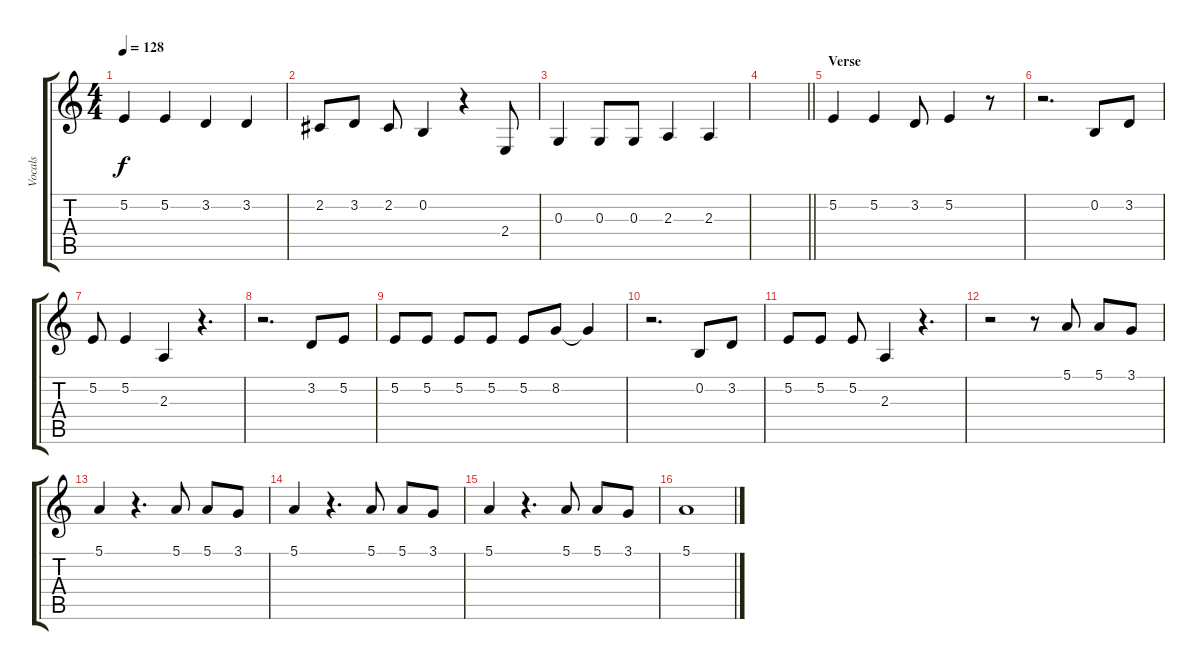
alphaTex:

\track ("Vocals" "Vocals") {instrument choiraahs}
\staff {score tabs}
\tuning (E4 B3 G3 D3 A2 E2) {hide}
\ts (4 4)
\tempo 128
\clef g2
\ks c
5.2.4{dy f} 5.2.4 3.2.4 3.2.4 |
2.2.8 3.2.8 2.2.8 0.2.4 r.4 2.4.8 |
0.3.4 0.3.8 0.3.8 2.3.4 2.3.4 |
\barLineRight lightlight
|
\section ("" "Verse")
5.2.4 5.2.4 3.2.8 5.2.4 r.8 |
r.2{d} 0.2.8 3.2.8 |
5.2.8 5.2.4 2.3.4 r.4{d} |
r.2{d} 3.2.8 5.2.8 |
5.2.8 5.2.8 5.2.8 5.2.8 5.2.8 8.2.8 8.2{t}.4 |
r.2{d} 0.2.8 3.2.8 |
5.2.8 5.2.8 5.2.8 2.3.4 r.4{d} |
r.2 r.8 5.1.8 5.1.8 3.1.8 |
5.1.4 r.4{d} 5.1.8 5.1.8 3.1.8 |
5.1.4 r.4{d} 5.1.8 5.1.8 3.1.8 |
5.1.4 r.4{d} 5.1.8 5.1.8 3.1.8 |
5.1.1
